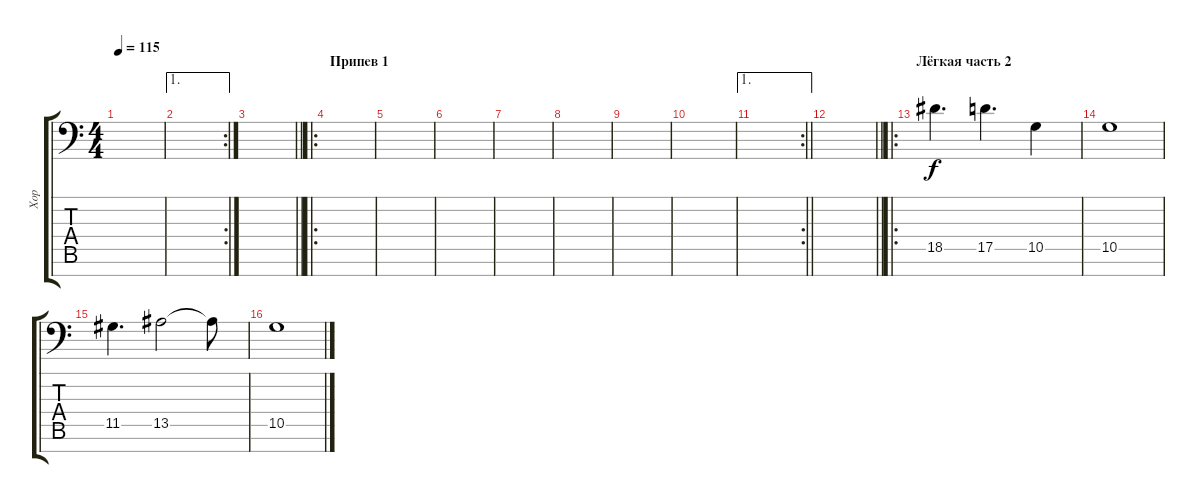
\track ("Хор" "Хор") {instrument choiraahs}
\staff {score tabs}
\tuning (E4 B3 G3 D3 A2 E2 C-1) {hide}
\ts (4 4)
\tempo 115
\clef f4
\ks c
|
\ae 1
\rc 2
|
\barLineRight lightlight
|
\ro
\section ("" "Припев 1")
|
|
|
|
|
|
|
\ae 1
\rc 2
\barLineRight lightlight
|
\barLineRight lightlight
|
\ro
\section ("" "Лёгкая часть 2")
18.5.4{d} 17.5.4{d} 10.5.4 |
10.5.1 |
11.5.4{d} 13.5.2 13.5{t}.8 |
10.5.1
